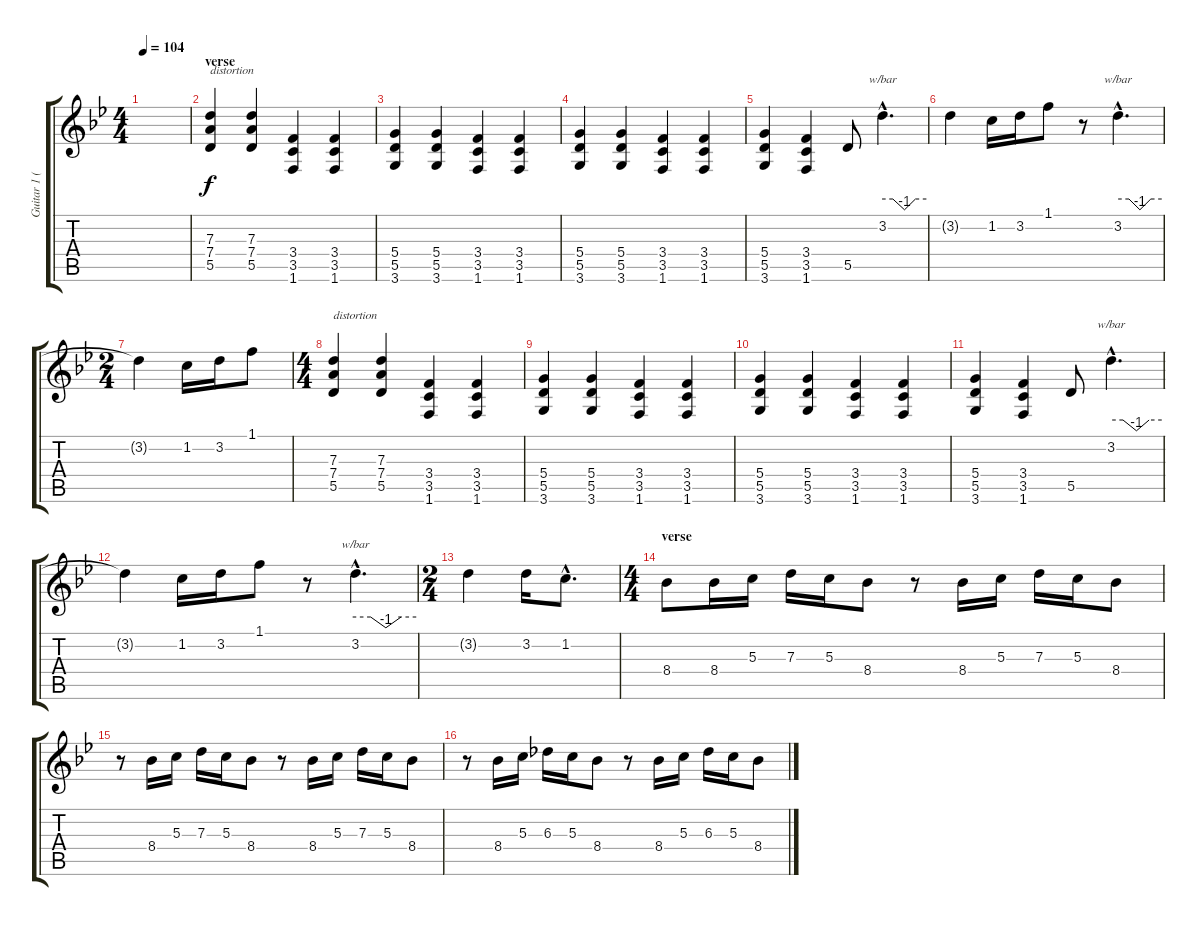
\track ("Guitar 1 (Hogson)" "Guitar 1 (") {instrument electricguitarjazz}
\staff {score tabs}
\tuning (E4 B3 G3 D3 A2 E2) {hide}
\ts (4 4)
\tempo 104
\clef g2
\ks bb
|
\section ("" "verse")
(7.3 7.4 5.5).4{txt "distortion" volume 10 instrument distortionguitar} (7.3 7.4 5.5).4 (3.4 3.5 1.6).4 (3.4 3.5 1.6).4 |
(5.4 5.5 3.6).4 (5.4 5.5 3.6).4 (3.4 3.5 1.6).4 (3.4 3.5 1.6).4 |
(5.4 5.5 3.6).4 (5.4 5.5 3.6).4 (3.4 3.5 1.6).4 (3.4 3.5 1.6).4 |
(5.4 5.5 3.6).4 (3.4 3.5 1.6).4 5.5.8 3.2{hac}.4{d tbe (custom default 0 0 14 0 30 -4 45 0 60 0)} |
3.2{t}.4 1.2.16 3.2.16 1.1.8 r.8 3.2{hac}.4{d tbe (custom default 0 0 15 0 30 -4 45 0 60 0)} |
\ts (2 4)
3.2{t}.4 1.2.16 3.2.16 1.1.8 |
\ts (4 4)
(7.3 7.4 5.5).4{txt "distortion" volume 10 instrument distortionguitar} (7.3 7.4 5.5).4 (3.4 3.5 1.6).4 (3.4 3.5 1.6).4 |
(5.4 5.5 3.6).4 (5.4 5.5 3.6).4 (3.4 3.5 1.6).4 (3.4 3.5 1.6).4 |
(5.4 5.5 3.6).4 (5.4 5.5 3.6).4 (3.4 3.5 1.6).4 (3.4 3.5 1.6).4 |
(5.4 5.5 3.6).4 (3.4 3.5 1.6).4 5.5.8 3.2{hac}.4{d tbe (custom default 0 0 14 0 30 -4 45 0 60 0)} |
3.2{t}.4 1.2.16 3.2.16 1.1.8 r.8 3.2{hac}.4{d tbe (custom default 0 0 15 0 30 -4 45 0 60 0)} |
\ts (2 4)
3.2{t}.4 3.2.16 1.2{hac}.8{d} |
\ts (4 4)
\section ("" "verse")
8.4.8{volume 11 instrument distortionguitar} 8.4.16 5.3.16 7.3.16 5.3.16 8.4.8 r.8 8.4.16 5.3.16 7.3.16 5.3.16 8.4.8 |
r.8 8.4.16 5.3.16 7.3.16 5.3.16 8.4.8 r.8 8.4.16 5.3.16 7.3.16 5.3.16 8.4.8 |
r.8 8.4.16 5.3.16 6.3.16 5.3.16 8.4.8 r.8 8.4.16 5.3.16 6.3.16 5.3.16 8.4.8
